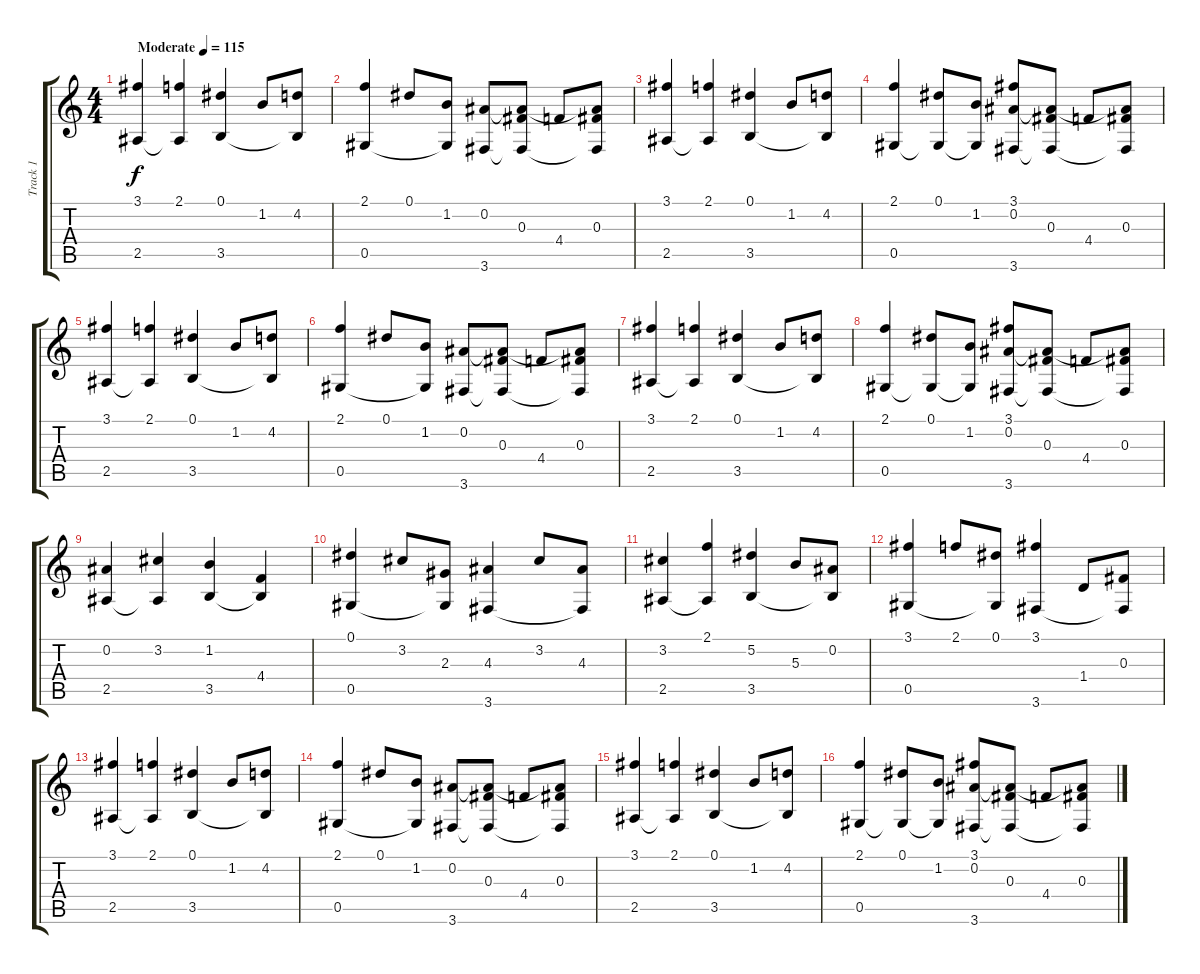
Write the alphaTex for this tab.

\track ("Track 1" "Track 1") {instrument acousticguitarsteel}
\staff {score tabs}
\tuning (Eb4 Bb3 Gb3 Db3 Ab2 Eb2) {hide}
\ts (4 4)
\tempo (115 "Moderate")
\clef g2
\ks c
(3.1 2.5).4{dy f instrument acousticguitarsteel} (2.1 2.5{t}).4 (0.1 3.5).4 1.2.8 (4.2 3.5{t}).8 |
(2.1 0.5).4 0.1.8 (1.2 0.5{t}).8 (0.2 3.6).8 (0.2{t} 0.3 3.6{t}).8 4.4.8 (0.2{t} 0.3 3.6{t}).8 |
(3.1 2.5).4 (2.1 2.5{t}).4 (0.1 3.5).4 1.2.8 (4.2 3.5{t}).8 |
(2.1 0.5).4 (0.1 0.5{t}).8 (1.2 0.5{t}).8 (3.1 0.2 3.6).8 (0.2{t} 0.3 3.6{t}).8 4.4.8 (0.2{t} 0.3 3.6{t}).8 |
(3.1 2.5).4 (2.1 2.5{t}).4 (0.1 3.5).4 1.2.8 (4.2 3.5{t}).8 |
(2.1 0.5).4 0.1.8 (1.2 0.5{t}).8 (0.2 3.6).8 (0.2{t} 0.3 3.6{t}).8 4.4.8 (0.2{t} 0.3 3.6{t}).8 |
(3.1 2.5).4 (2.1 2.5{t}).4 (0.1 3.5).4 1.2.8 (4.2 3.5{t}).8 |
(2.1 0.5).4 (0.1 0.5{t}).8 (1.2 0.5{t}).8 (3.1 0.2 3.6).8 (0.2{t} 0.3 3.6{t}).8 4.4.8 (0.2{t} 0.3 3.6{t}).8 |
(0.2 2.5).4 (3.2 2.5{t}).4 (1.2 3.5).4 (4.4 3.5{t}).4 |
(0.1 0.5).4 3.2.8 (2.3 0.5{t}).8 (4.3 3.6).4 3.2.8 (4.3 3.6{t}).8 |
(3.2 2.5).4 (2.1 2.5{t}).4 (5.2 3.5).4 5.3.8 (0.2 3.5{t}).8 |
(3.1 0.5).4 2.1.8 (0.1 0.5{t}).8 (3.1 3.6).4 1.4.8 (0.3 3.6{t}).8 |
(3.1 2.5).4 (2.1 2.5{t}).4 (0.1 3.5).4 1.2.8 (4.2 3.5{t}).8 |
(2.1 0.5).4 0.1.8 (1.2 0.5{t}).8 (0.2 3.6).8 (0.2{t} 0.3 3.6{t}).8 4.4.8 (0.2{t} 0.3 3.6{t}).8 |
(3.1 2.5).4 (2.1 2.5{t}).4 (0.1 3.5).4 1.2.8 (4.2 3.5{t}).8 |
(2.1 0.5).4 (0.1 0.5{t}).8 (1.2 0.5{t}).8 (3.1 0.2 3.6).8 (0.2{t} 0.3 3.6{t}).8 4.4.8 (0.2{t} 0.3 3.6{t}).8
